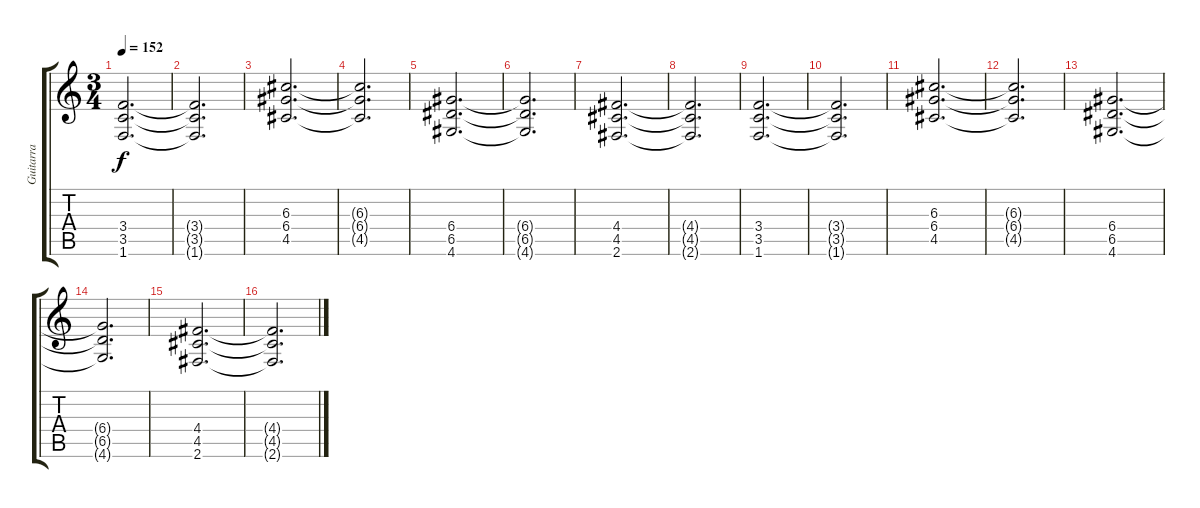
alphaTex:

\track ("Guitarra" "Guitarra") {instrument overdrivenguitar}
\staff {score tabs}
\tuning (E4 B3 G3 D3 A2 E2) {hide}
\ts (3 4)
\tempo 152
\clef g2
\ks c
(3.4 3.5 1.6).2{d dy f} |
(3.4{t} 3.5{t} 1.6{t}).2{d} |
(6.3 6.4 4.5).2{d} |
(6.3{t} 6.4{t} 4.5{t}).2{d} |
(6.4 6.5 4.6).2{d} |
(6.4{t} 6.5{t} 4.6{t}).2{d} |
(4.4 4.5 2.6).2{d} |
(4.4{t} 4.5{t} 2.6{t}).2{d} |
(3.4 3.5 1.6).2{d} |
(3.4{t} 3.5{t} 1.6{t}).2{d} |
(6.3 6.4 4.5).2{d} |
(6.3{t} 6.4{t} 4.5{t}).2{d} |
(6.4 6.5 4.6).2{d} |
(6.4{t} 6.5{t} 4.6{t}).2{d} |
(4.4 4.5 2.6).2{d} |
(4.4{t} 4.5{t} 2.6{t}).2{d}
